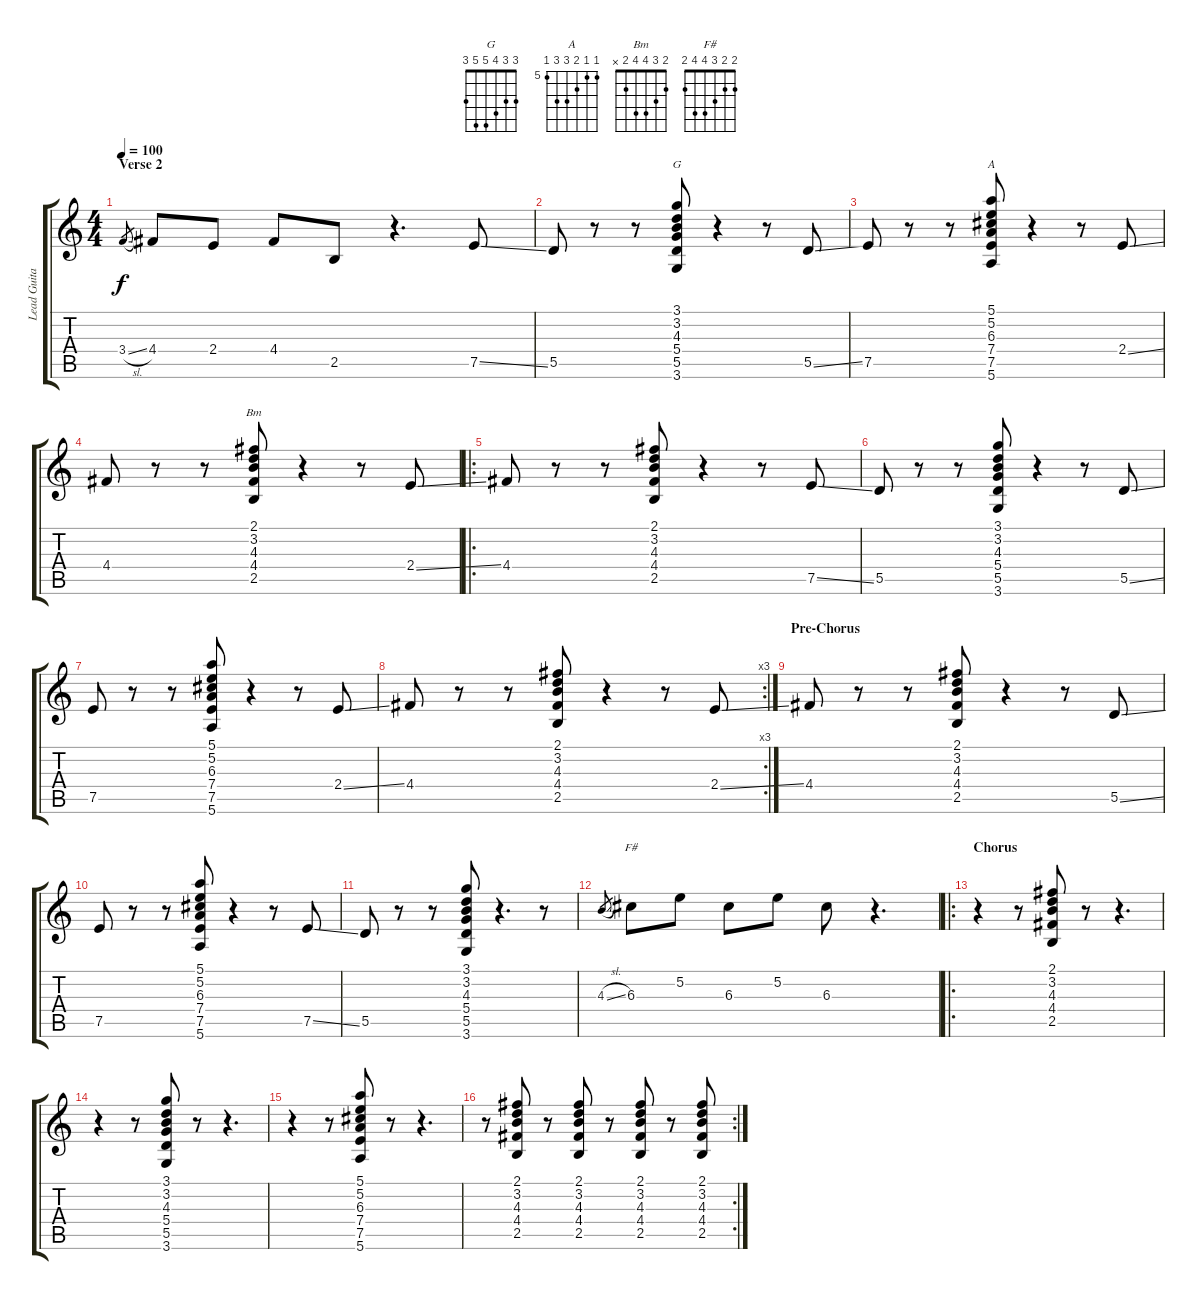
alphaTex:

\track ("Lead Guitar" "Lead Guita") {instrument distortionguitar}
\staff {score tabs}
\tuning (E4 B3 G3 D3 A2 E2) {hide}
\chord ("G" 3 3 4 5 5 3)
\chord ("A" 5 5 6 7 7 5) {firstfret 5}
\chord ("Bm" 2 3 4 4 2 x)
\chord ("F#" 2 2 3 4 4 2)
\ts (4 4)
\section ("" "Verse 2")
\tempo 100
\clef g2
\ks c
3.4{sl}.8{gr dy f} 4.4.8 2.4.8 4.4.8 2.5.8 r.4{d} 7.5{ss}.8 |
5.5.8 r.8 r.8 (3.1 3.2 4.3 5.4 5.5 3.6).8{ch "G"} r.4 r.8 5.5{ss}.8 |
7.5.8 r.8 r.8 (5.1 5.2 6.3 7.4 7.5 5.6).8{ch "A"} r.4 r.8 2.4{ss}.8 |
4.4.8 r.8 r.8 (2.1 3.2 4.3 4.4 2.5).8{ch "Bm"} r.4 r.8 2.4{ss}.8 |
\ro
4.4.8 r.8 r.8 (2.1 3.2 4.3 4.4 2.5).8 r.4 r.8 7.5{ss}.8 |
5.5.8 r.8 r.8 (3.1 3.2 4.3 5.4 5.5 3.6).8 r.4 r.8 5.5{ss}.8 |
7.5.8 r.8 r.8 (5.1 5.2 6.3 7.4 7.5 5.6).8 r.4 r.8 2.4{ss}.8 |
\rc 3
4.4.8 r.8 r.8 (2.1 3.2 4.3 4.4 2.5).8 r.4 r.8 2.4{ss}.8 |
\section ("" "Pre-Chorus")
4.4.8 r.8 r.8 (2.1 3.2 4.3 4.4 2.5).8 r.4 r.8 5.5{ss}.8 |
7.5.8 r.8 r.8 (5.1 5.2 6.3 7.4 7.5 5.6).8 r.4 r.8 7.5{ss}.8 |
5.5.8 r.8 r.8 (3.1 3.2 4.3 5.4 5.5 3.6).8 r.4{d} r.8 |
4.3{sl}.8{gr} 6.3.8{ch "F#"} 5.2.8 6.3.8 5.2.8 6.3.8 r.4{d} |
\ro
\section ("" "Chorus")
r.4 r.8 (2.1 3.2 4.3 4.4 2.5).8 r.8 r.4{d} |
r.4 r.8 (3.1 3.2 4.3 5.4 5.5 3.6).8 r.8 r.4{d} |
r.4 r.8 (5.1 5.2 6.3 7.4 7.5 5.6).8 r.8 r.4{d} |
\rc 2
r.8 (2.1 3.2 4.3 4.4 2.5).8 r.8 (2.1 3.2 4.3 4.4 2.5).8 r.8 (2.1 3.2 4.3 4.4 2.5).8 r.8 (2.1 3.2 4.3 4.4 2.5).8
